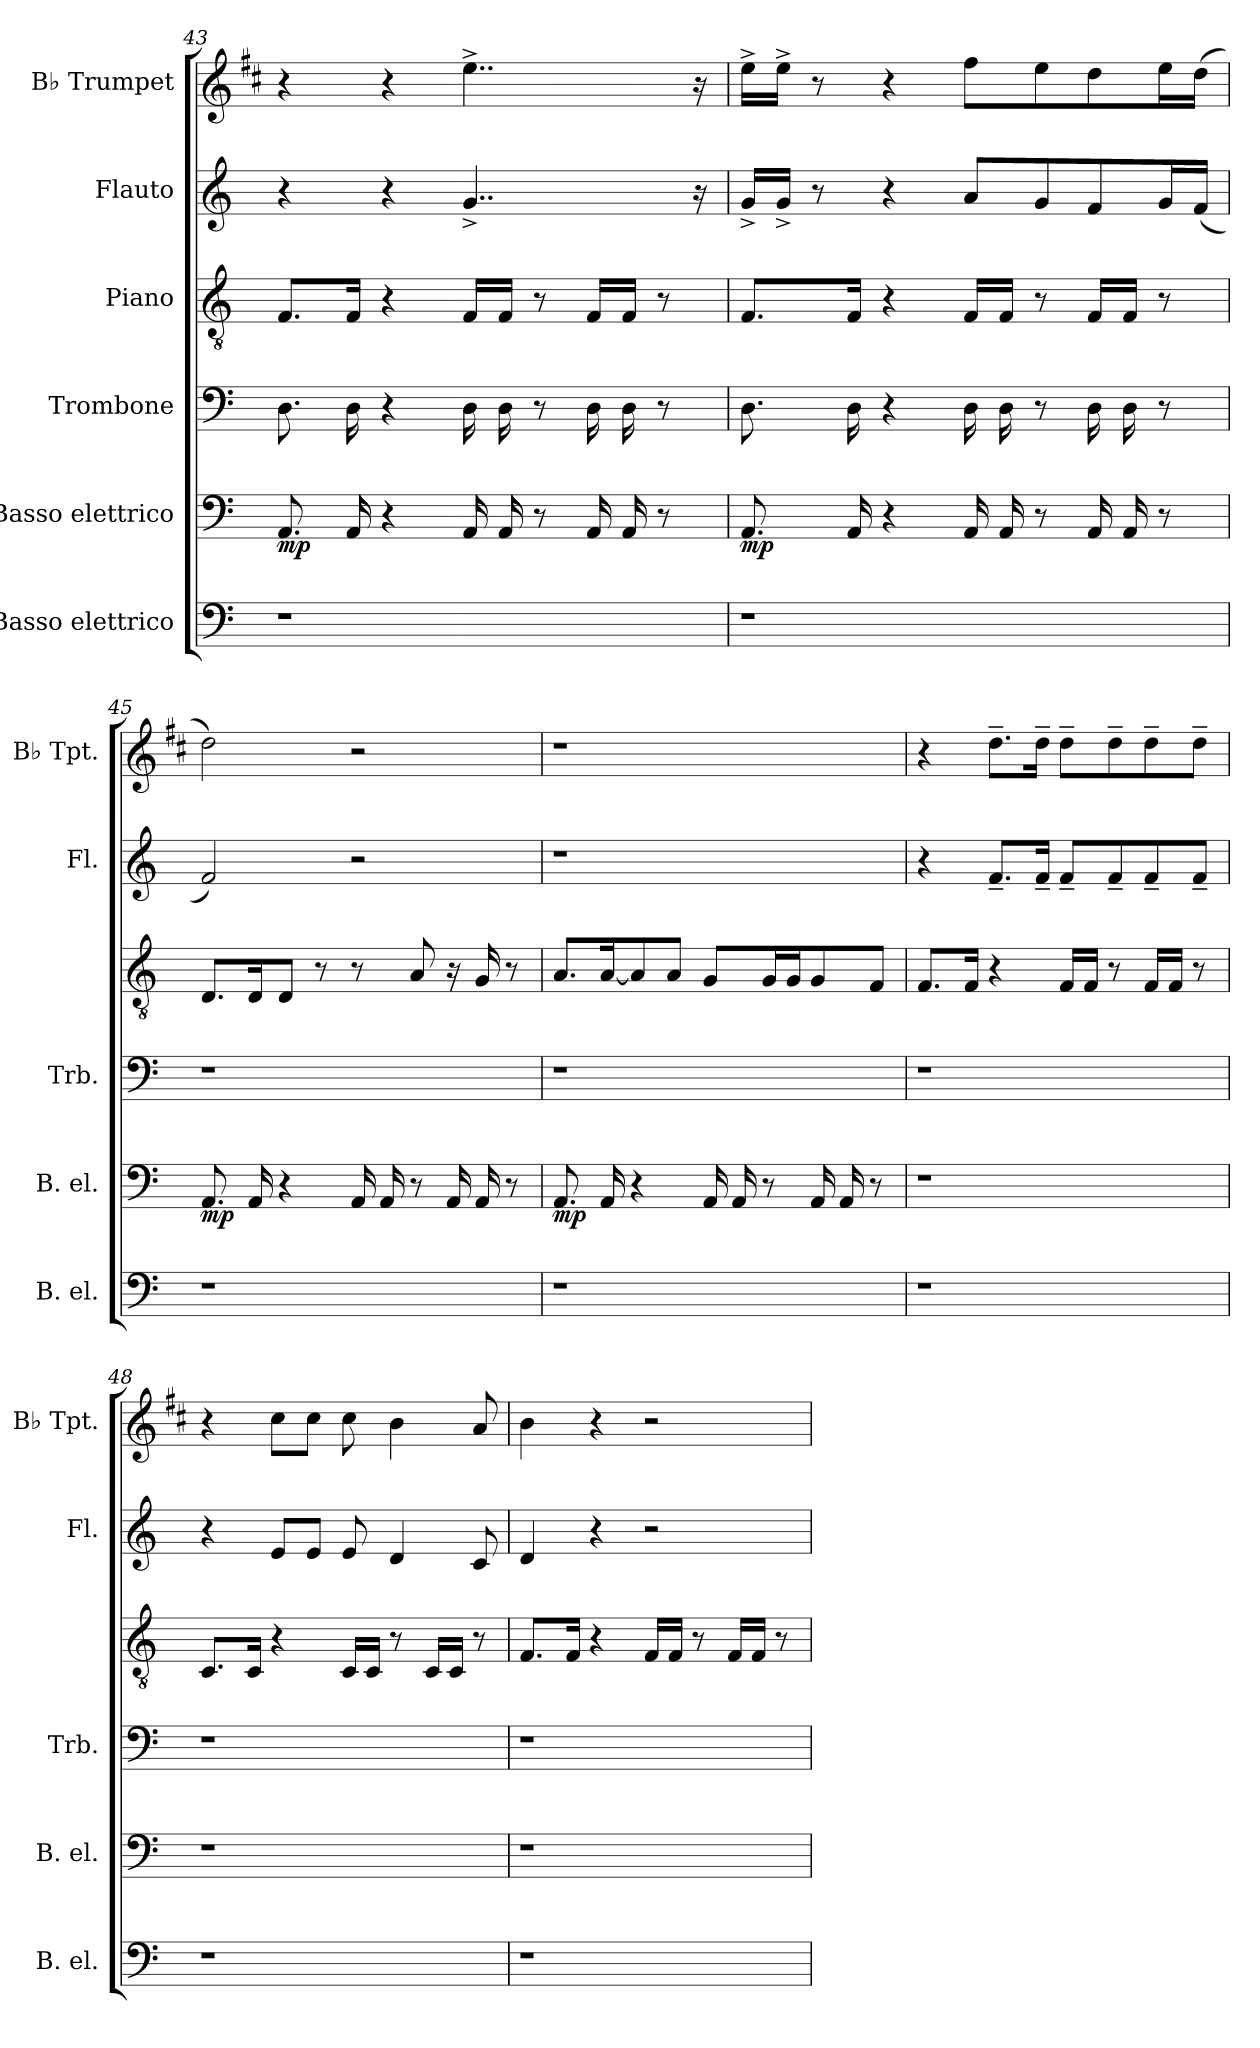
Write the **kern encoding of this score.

**kern	**kern	**dynam	**kern	**kern	**kern	**kern
*part6	*part5	*part5	*part4	*part3	*part2	*part1
*staff6	*staff5	*staff5	*staff4	*staff3	*staff2	*staff1
*I"Basso elettrico	*I"Basso elettrico	*	*I"Trombone	*I"Piano	*I"Flauto	*I"B♭ Trumpet
*I'B. el.	*I'B. el.	*	*I'Trb.	*	*I'Fl.	*I'B♭ Tpt.
*clefF4	*clefF4	*	*clefF4	*clefGv2	*clefG2	*clefG2
*	*	*	*	*	*	*ITrd1c2
*k[]	*k[]	*	*k[]	*k[]	*k[]	*k[]
=43	=43	=43	=43	=43	=43	=43
!	!	!LO:DY:b	!	!	!	!
1r	8.AA/	mp	8.D\	8.F/L	4r	4r
.	16AA/	.	16D\	16F/Jk	.	.
.	4r	.	4r	4r	4r	4r
.	16AA/	.	16D\	16F/LL	4..g^/	4..dd^\
.	16AA/	.	16D\	16F/JJ	.	.
.	8r	.	8r	8r	.	.
.	16AA/	.	16D\	16F/LL	.	.
.	16AA/	.	16D\	16F/JJ	.	.
.	8r	.	8r	8r	.	.
.	.	.	.	.	16r	16r
=44	=44	=44	=44	=44	=44	=44
!	!	!LO:DY:b	!	!	!	!
1r	8.AA/	mp	8.D\	8.F/L	16g^/LL	16dd^\LL
.	.	.	.	.	16g^/JJ	16dd^\JJ
.	.	.	.	.	8r	8r
.	16AA/	.	16D\	16F/Jk	.	.
.	4r	.	4r	4r	4r	4r
.	16AA/	.	16D\	16F/LL	8a/L	8ee\L
.	16AA/	.	16D\	16F/JJ	.	.
.	8r	.	8r	8r	8g/	8dd\
.	16AA/	.	16D\	16F/LL	8f/	8cc\
.	16AA/	.	16D\	16F/JJ	.	.
.	8r	.	8r	8r	16g/L	16dd\L
.	.	.	.	.	(16f/JJ	(16cc\JJ
!!LO:LB:g=z
=45	=45	=45	=45	=45	=45	=45
!	!	!LO:DY:b	!	!	!	!
1r	8.AA/	mp	1r	8.D/L	2f/)	2cc\)
.	16AA/	.	.	16D/K	.	.
.	4r	.	.	8D/J	.	.
.	.	.	.	8r	.	.
.	16AA/	.	.	8r	2r	2r
.	16AA/	.	.	.	.	.
.	8r	.	.	8A/	.	.
.	16AA/	.	.	16r	.	.
.	16AA/	.	.	16G/	.	.
.	8r	.	.	8r	.	.
=46	=46	=46	=46	=46	=46	=46
!	!	!LO:DY:b	!	!	!	!
1r	8.AA/	mp	1r	8.A/L	1r	1r
.	16AA/	.	.	[16A/K	.	.
.	4r	.	.	8A/]	.	.
.	.	.	.	8A/J	.	.
.	16AA/	.	.	8G/L	.	.
.	16AA/	.	.	.	.	.
.	8r	.	.	16G/L	.	.
.	.	.	.	16G/J	.	.
.	16AA/	.	.	8G/	.	.
.	16AA/	.	.	.	.	.
.	8r	.	.	8F/J	.	.
=47	=47	=47	=47	=47	=47	=47
1r	1r	.	1r	8.F/L	4r	4r
.	.	.	.	16F/Jk	.	.
.	.	.	.	4r	8.f~/L	8.cc~\L
.	.	.	.	.	16f~/Jk	16cc~\Jk
.	.	.	.	16F/LL	8f~/L	8cc~\L
.	.	.	.	16F/JJ	.	.
.	.	.	.	8r	8f~/	8cc~\
.	.	.	.	16F/LL	8f~/	8cc~\
.	.	.	.	16F/JJ	.	.
.	.	.	.	8r	8f~/J	8cc~\J
=48	=48	=48	=48	=48	=48	=48
1r	1r	.	1r	8.C/L	4r	4r
.	.	.	.	16C/Jk	.	.
.	.	.	.	4r	8e/L	8b\L
.	.	.	.	.	8e/J	8b\J
.	.	.	.	16C/LL	8e/	8b\
.	.	.	.	16C/JJ	.	.
.	.	.	.	8r	4d/	4a\
.	.	.	.	16C/LL	.	.
.	.	.	.	16C/JJ	.	.
.	.	.	.	8r	8c/	8g/
!!LO:LB:g=z
=49	=49	=49	=49	=49	=49	=49
1r	1r	.	1r	8.F/L	4d/	4a\
.	.	.	.	16F/Jk	.	.
.	.	.	.	4r	4r	4r
.	.	.	.	16F/LL	2r	2r
.	.	.	.	16F/JJ	.	.
.	.	.	.	8r	.	.
.	.	.	.	16F/LL	.	.
.	.	.	.	16F/JJ	.	.
.	.	.	.	8r	.	.
=	=	=	=	=	=	=
*-	*-	*-	*-	*-	*-	*-
